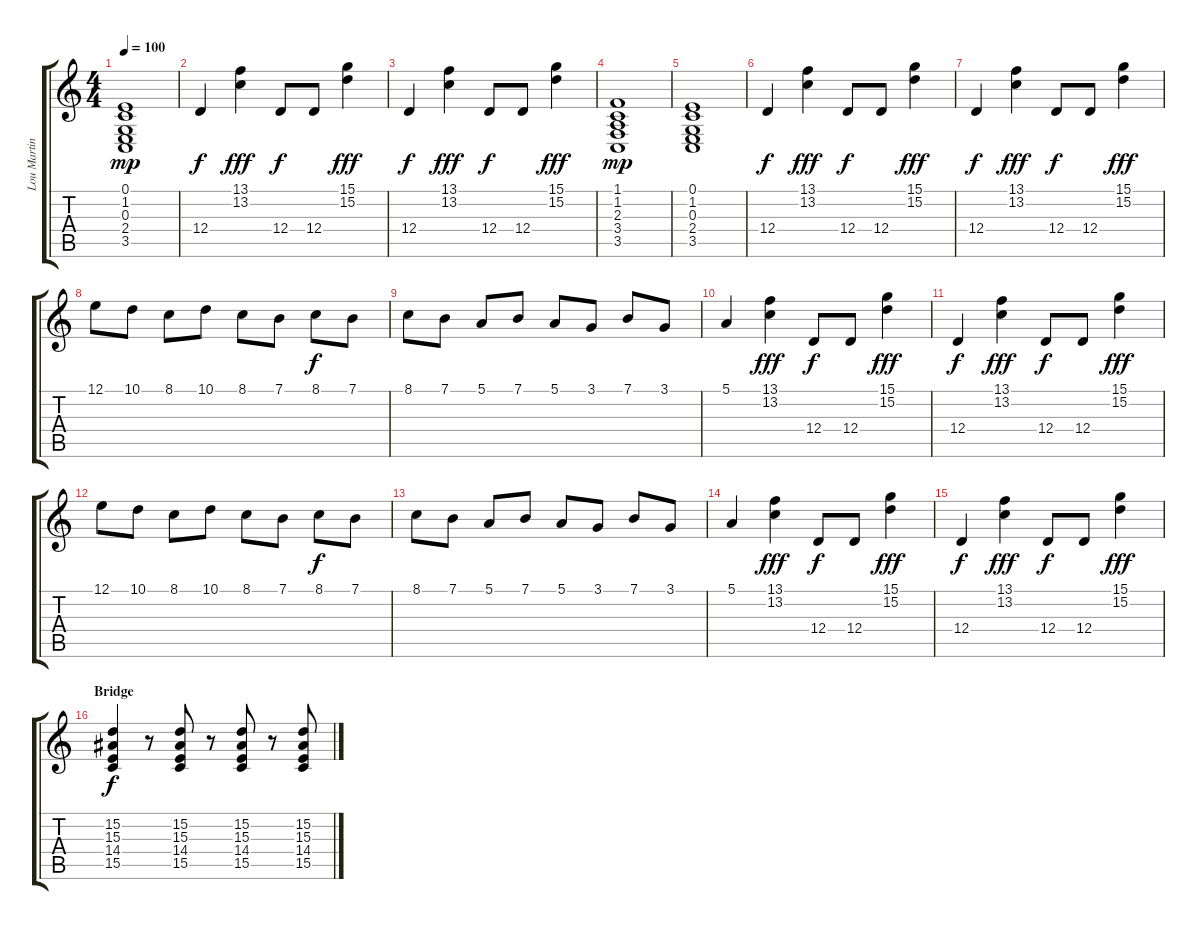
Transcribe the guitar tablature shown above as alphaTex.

\track ("Lou Martin" "Lou Martin") {instrument rockorgan}
\staff {score tabs}
\tuning (E4 B3 G3 D3 A2 E2) {hide}
\ts (4 4)
\tempo 100
\clef g2
\ks c
(0.1 1.2 0.3 2.4 3.5).1{dy mp} |
12.4.4{dy f} (13.1 13.2).4{dy fff} 12.4.8{dy f} 12.4.8 (15.1 15.2).4{dy fff} |
12.4.4{dy f} (13.1 13.2).4{dy fff} 12.4.8{dy f} 12.4.8 (15.1 15.2).4{dy fff} |
(1.1 1.2 2.3 3.4 3.5).1{dy mp} |
(0.1 1.2 0.3 2.4 3.5).1 |
12.4.4{dy f} (13.1 13.2).4{dy fff} 12.4.8{dy f} 12.4.8 (15.1 15.2).4{dy fff} |
12.4.4{dy f} (13.1 13.2).4{dy fff} 12.4.8{dy f} 12.4.8 (15.1 15.2).4{dy fff} |
12.1.8{volume 16 instrument synthstrings1} 10.1.8 8.1.8 10.1.8 8.1.8 7.1.8 8.1.8{dy f} 7.1.8 |
8.1.8 7.1.8 5.1.8 7.1.8 5.1.8 3.1.8 7.1.8 3.1.8 |
5.1.4 (13.1 13.2).4{dy fff volume 10 instrument rockorgan} 12.4.8{dy f} 12.4.8 (15.1 15.2).4{dy fff} |
12.4.4{dy f} (13.1 13.2).4{dy fff} 12.4.8{dy f} 12.4.8 (15.1 15.2).4{dy fff} |
12.1.8{volume 16 instrument synthstrings1} 10.1.8 8.1.8 10.1.8 8.1.8 7.1.8 8.1.8{dy f} 7.1.8 |
8.1.8 7.1.8 5.1.8 7.1.8 5.1.8 3.1.8 7.1.8 3.1.8 |
5.1.4 (13.1 13.2).4{dy fff volume 10 instrument rockorgan} 12.4.8{dy f} 12.4.8 (15.1 15.2).4{dy fff} |
12.4.4{dy f} (13.1 13.2).4{dy fff} 12.4.8{dy f} 12.4.8 (15.1 15.2).4{dy fff} |
\section ("" "Bridge")
(15.2 15.3 14.4 15.5).4{dy f volume 16} r.8 (15.2 15.3 14.4 15.5).8 r.8 (15.2 15.3 14.4 15.5).8 r.8 (15.2 15.3 14.4 15.5).8
